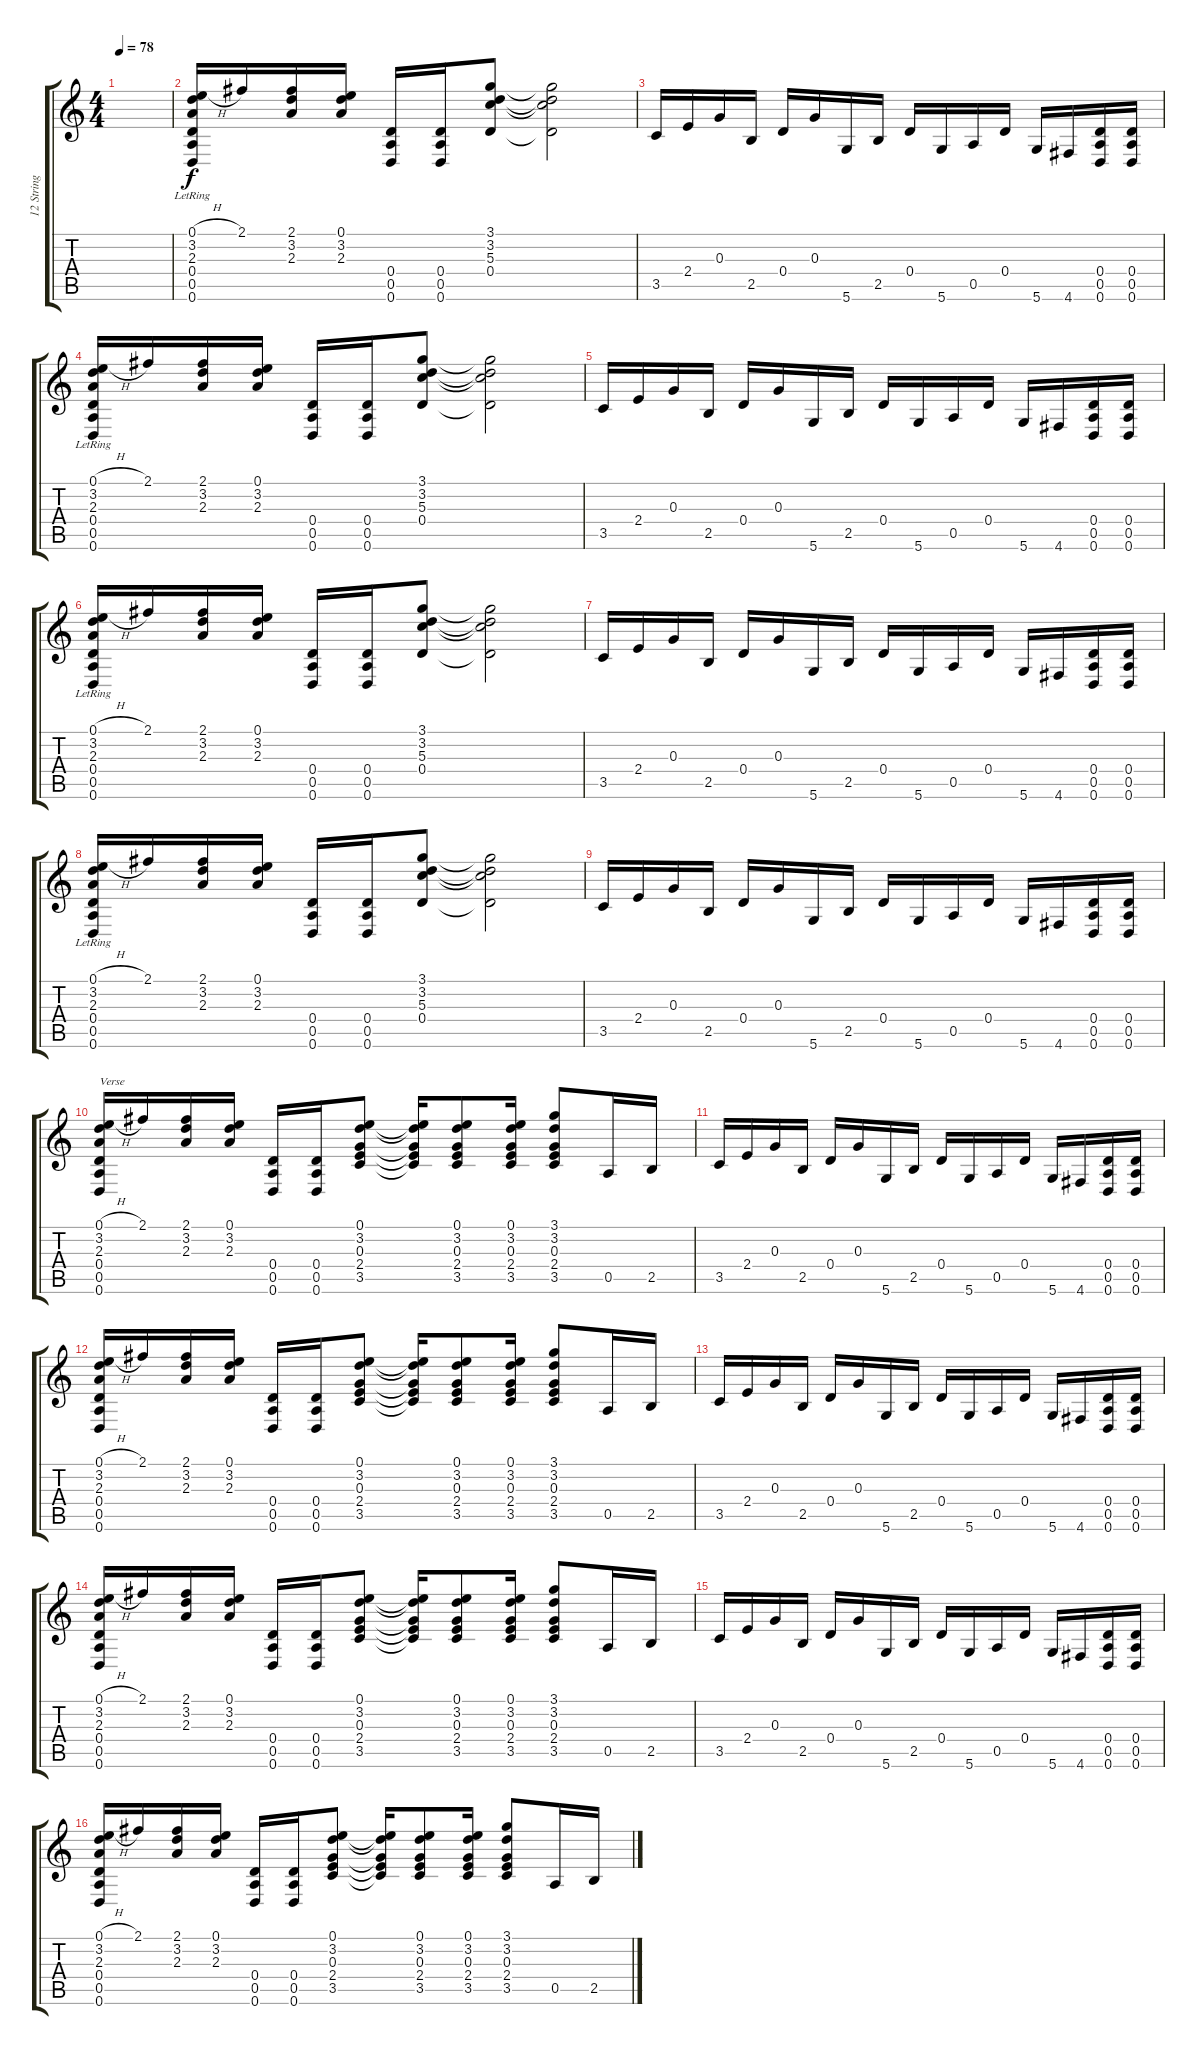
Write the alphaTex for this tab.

\track ("12 String Acoustic #1" "12 String ") {instrument acousticguitarsteel}
\staff {score tabs}
\tuning (E4 B3 G3 D3 A2 D2) {hide}
\ts (4 4)
\tempo 78
\clef g2
\ks c
|
(0.1{h} 3.2{lr} 2.3{lr} 0.4{lr} 0.5{lr} 0.6{lr}).16 2.1.16 (2.1 3.2 2.3).16 (0.1 3.2 2.3).16 (0.4 0.5 0.6).16 (0.4 0.5 0.6).16 (3.1 3.2 5.3 0.4).8 (3.1{t} 3.2{t} 5.3{t} 0.4{t}).2 |
3.5.16 2.4.16 0.3.16 2.5.16 0.4.16 0.3.16 5.6.16 2.5.16 0.4.16 5.6.16 0.5.16 0.4.16 5.6.16 4.6.16 (0.4 0.5 0.6).16 (0.4 0.5 0.6).16 |
(0.1{h} 3.2{lr} 2.3{lr} 0.4{lr} 0.5{lr} 0.6{lr}).16 2.1.16 (2.1 3.2 2.3).16 (0.1 3.2 2.3).16 (0.4 0.5 0.6).16 (0.4 0.5 0.6).16 (3.1 3.2 5.3 0.4).8 (3.1{t} 3.2{t} 5.3{t} 0.4{t}).2 |
3.5.16 2.4.16 0.3.16 2.5.16 0.4.16 0.3.16 5.6.16 2.5.16 0.4.16 5.6.16 0.5.16 0.4.16 5.6.16 4.6.16 (0.4 0.5 0.6).16 (0.4 0.5 0.6).16 |
(0.1{h} 3.2{lr} 2.3{lr} 0.4{lr} 0.5{lr} 0.6{lr}).16 2.1.16 (2.1 3.2 2.3).16 (0.1 3.2 2.3).16 (0.4 0.5 0.6).16 (0.4 0.5 0.6).16 (3.1 3.2 5.3 0.4).8 (3.1{t} 3.2{t} 5.3{t} 0.4{t}).2 |
3.5.16 2.4.16 0.3.16 2.5.16 0.4.16 0.3.16 5.6.16 2.5.16 0.4.16 5.6.16 0.5.16 0.4.16 5.6.16 4.6.16 (0.4 0.5 0.6).16 (0.4 0.5 0.6).16 |
(0.1{h} 3.2{lr} 2.3{lr} 0.4{lr} 0.5{lr} 0.6{lr}).16 2.1.16 (2.1 3.2 2.3).16 (0.1 3.2 2.3).16 (0.4 0.5 0.6).16 (0.4 0.5 0.6).16 (3.1 3.2 5.3 0.4).8 (3.1{t} 3.2{t} 5.3{t} 0.4{t}).2 |
3.5.16 2.4.16 0.3.16 2.5.16 0.4.16 0.3.16 5.6.16 2.5.16 0.4.16 5.6.16 0.5.16 0.4.16 5.6.16 4.6.16 (0.4 0.5 0.6).16 (0.4 0.5 0.6).16 |
(0.1{h} 3.2 2.3 0.4 0.5 0.6).16{txt "Verse"} 2.1.16 (2.1 3.2 2.3).16 (0.1 3.2 2.3).16 (0.4 0.5 0.6).16 (0.4 0.5 0.6).16 (0.1 3.2 0.3 2.4 3.5).8 (0.1{t} 3.2{t} 0.3{t} 2.4{t} 3.5{t}).16 (0.1 3.2 0.3 2.4 3.5).8 (0.1 3.2 0.3 2.4 3.5).16 (3.1 3.2 0.3 2.4 3.5).8 0.5.16 2.5.16 |
3.5.16 2.4.16 0.3.16 2.5.16 0.4.16 0.3.16 5.6.16 2.5.16 0.4.16 5.6.16 0.5.16 0.4.16 5.6.16 4.6.16 (0.4 0.5 0.6).16 (0.4 0.5 0.6).16 |
(0.1{h} 3.2 2.3 0.4 0.5 0.6).16 2.1.16 (2.1 3.2 2.3).16 (0.1 3.2 2.3).16 (0.4 0.5 0.6).16 (0.4 0.5 0.6).16 (0.1 3.2 0.3 2.4 3.5).8 (0.1{t} 3.2{t} 0.3{t} 2.4{t} 3.5{t}).16 (0.1 3.2 0.3 2.4 3.5).8 (0.1 3.2 0.3 2.4 3.5).16 (3.1 3.2 0.3 2.4 3.5).8 0.5.16 2.5.16 |
3.5.16 2.4.16 0.3.16 2.5.16 0.4.16 0.3.16 5.6.16 2.5.16 0.4.16 5.6.16 0.5.16 0.4.16 5.6.16 4.6.16 (0.4 0.5 0.6).16 (0.4 0.5 0.6).16 |
(0.1{h} 3.2 2.3 0.4 0.5 0.6).16 2.1.16 (2.1 3.2 2.3).16 (0.1 3.2 2.3).16 (0.4 0.5 0.6).16 (0.4 0.5 0.6).16 (0.1 3.2 0.3 2.4 3.5).8 (0.1{t} 3.2{t} 0.3{t} 2.4{t} 3.5{t}).16 (0.1 3.2 0.3 2.4 3.5).8 (0.1 3.2 0.3 2.4 3.5).16 (3.1 3.2 0.3 2.4 3.5).8 0.5.16 2.5.16 |
3.5.16 2.4.16 0.3.16 2.5.16 0.4.16 0.3.16 5.6.16 2.5.16 0.4.16 5.6.16 0.5.16 0.4.16 5.6.16 4.6.16 (0.4 0.5 0.6).16 (0.4 0.5 0.6).16 |
(0.1{h} 3.2 2.3 0.4 0.5 0.6).16 2.1.16 (2.1 3.2 2.3).16 (0.1 3.2 2.3).16 (0.4 0.5 0.6).16 (0.4 0.5 0.6).16 (0.1 3.2 0.3 2.4 3.5).8 (0.1{t} 3.2{t} 0.3{t} 2.4{t} 3.5{t}).16 (0.1 3.2 0.3 2.4 3.5).8 (0.1 3.2 0.3 2.4 3.5).16 (3.1 3.2 0.3 2.4 3.5).8 0.5.16 2.5.16
